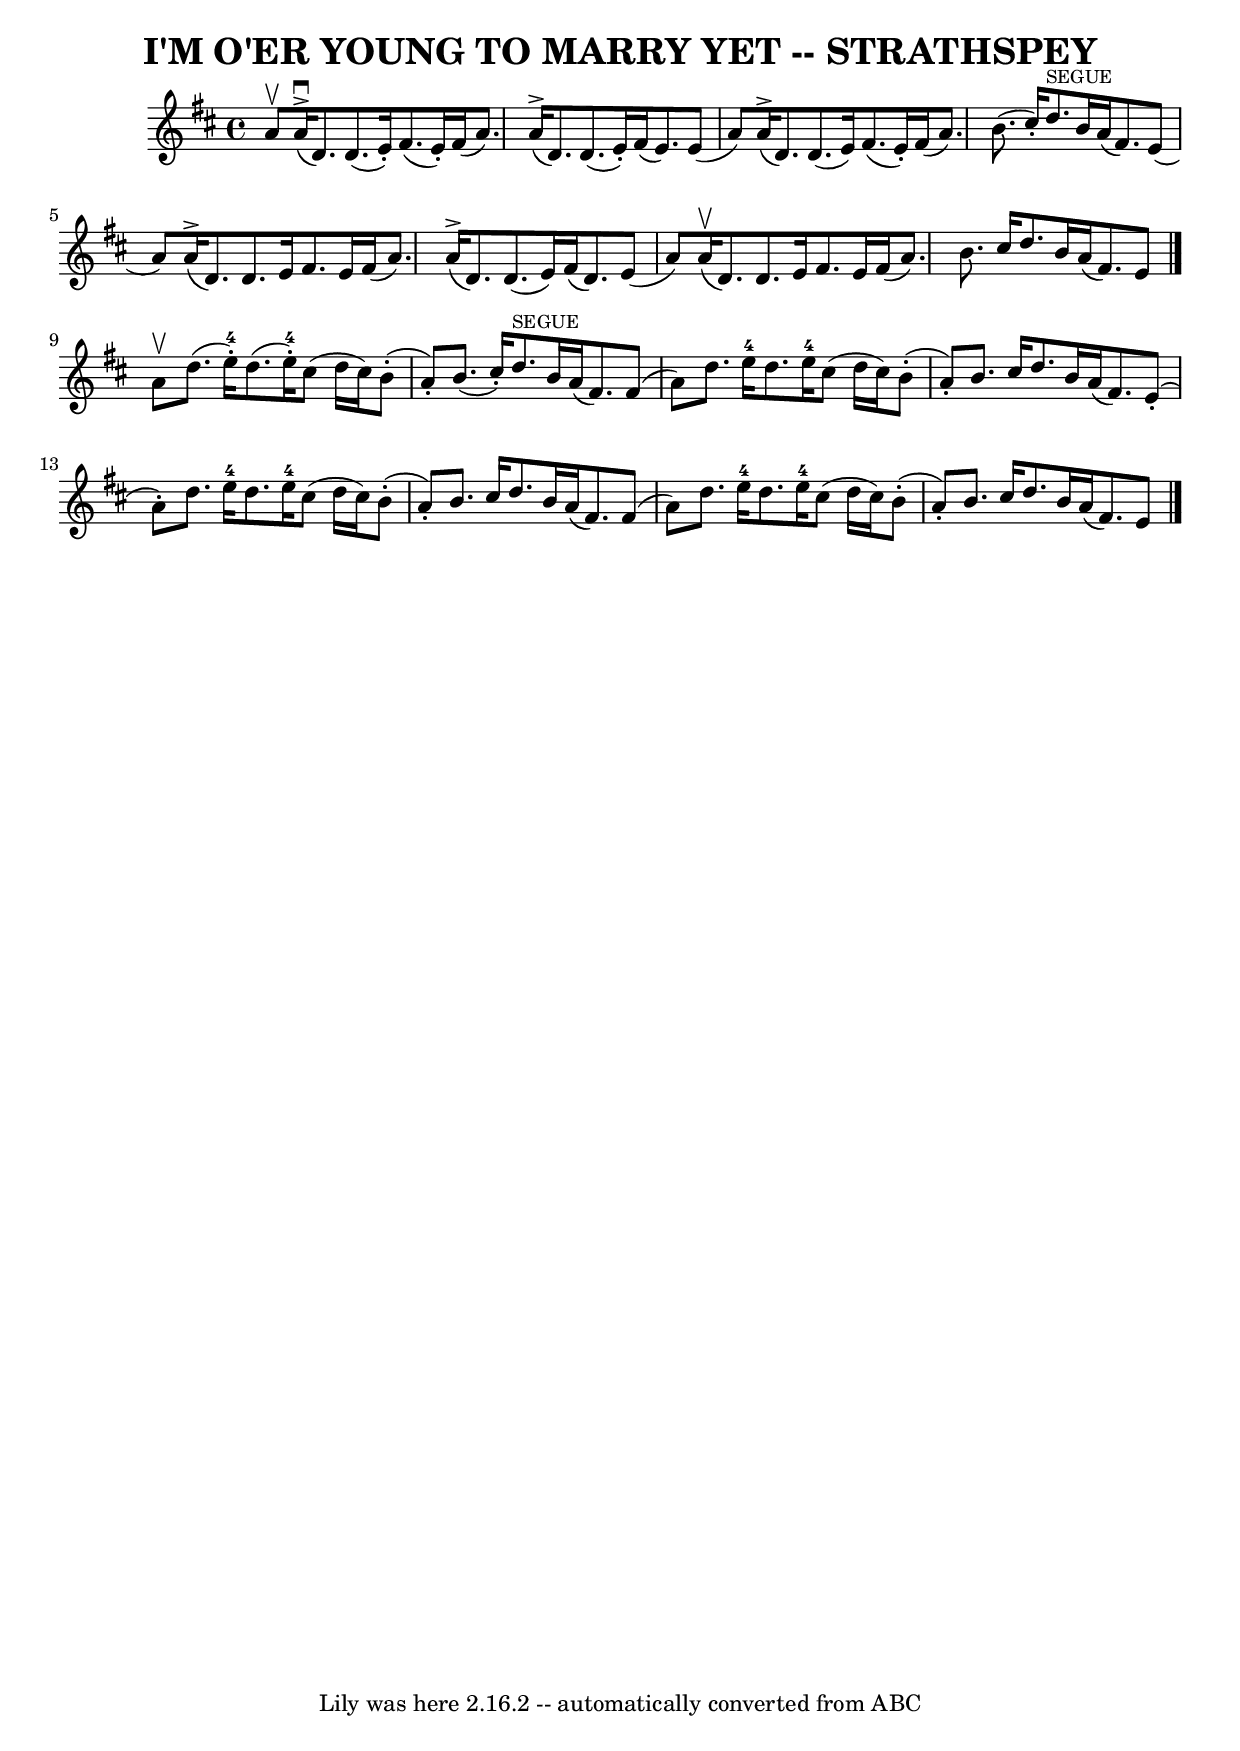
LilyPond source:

\version "2.16.2"
\include "Mammoth.ily"
\header {
  %% book = "Ryan's Mammoth Collection of Fiddle Tunes"
  crossRefNumber = "1"
  footnotes = ""
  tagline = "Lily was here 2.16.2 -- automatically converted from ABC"
  title = "I'M O'ER YOUNG TO MARRY YET -- STRATHSPEY"

}
voicedefault =  {


  \override Staff.TimeSignature #'style = #'C
  \time 4/4 
  \key d \major
 a'8^\upbow       |
  a'16 
  (^\accent^\downbow d'8.) d'8. (e'16 -.) fis'8. (e'16 -.)   
  fis'16 (a'8.)   |
  a'16 (^\accent d'8.) d'8. (e'16 -. 
  -) fis'16 (e'8.) e'8 (a'8)       |
  a'16 (^\accent   
  d'8.) d'8. (e'16) fis'8. (e'16 -.) fis'16 (a'8.)   
  |
  b'8. (cis''16 -.) d''8.^\segue b'16 a'16 (fis'8.  
  -) e'8 (a'8)   |
  |
  a'16 (^\accent d'8.)   
  d'8. e'16 fis'8. e'16 fis'16 (a'8.)   |
  a'16 
  (^\accent d'8.) d'8. (e'16) fis'16 (d'8.) e'8 (a'8  
  -)       |
  a'16 (^\upbow d'8.) d'8. e'16 fis'8. e'16 
  fis'16 (a'8.)   |
  b'8. cis''16 d''8. b'16 a'16 (
  fis'8.) e'8    \bar "|." a'8^\upbow       |
  d''8. (e''16 
  -4-.) d''8. (e''16-4-.) cis''8 (d''16 cis''16) b'8 
  (-. a'8 -.)   |
  b'8. (cis''16 -.) d''8.^\segue b'16    
  a'16 (fis'8.) fis'8 (a'8)       |
  d''8. e''16-4   
  d''8. e''16-4 cis''8 (d''16 cis''16) b'8 (-. a'8 -.)   
  |
  b'8. cis''16 d''8. b'16 a'16 (fis'8.) e'8 (-.  
  a'8 -.)   |
  |
  d''8. e''16-4 d''8. e''16-4  
  cis''8 (d''16 cis''16) b'8 (-. a'8 -.)   |
  b'8.    
  cis''16 d''8. b'16 a'16 (fis'8.) fis'8 (a'8)       
  |
  d''8. e''16-4 d''8. e''16-4 cis''8 (d''16    
  cis''16) b'8 (-. a'8 -.)   |
  b'8. cis''16 d''8.    
  b'16 a'16 (fis'8.) e'8      \bar "|."   

}

\score{
  <<

    \context Staff="default"
    {
      \voicedefault 
      
    }

  >>
  \layout {
    
  }
  \midi {
  }

}
